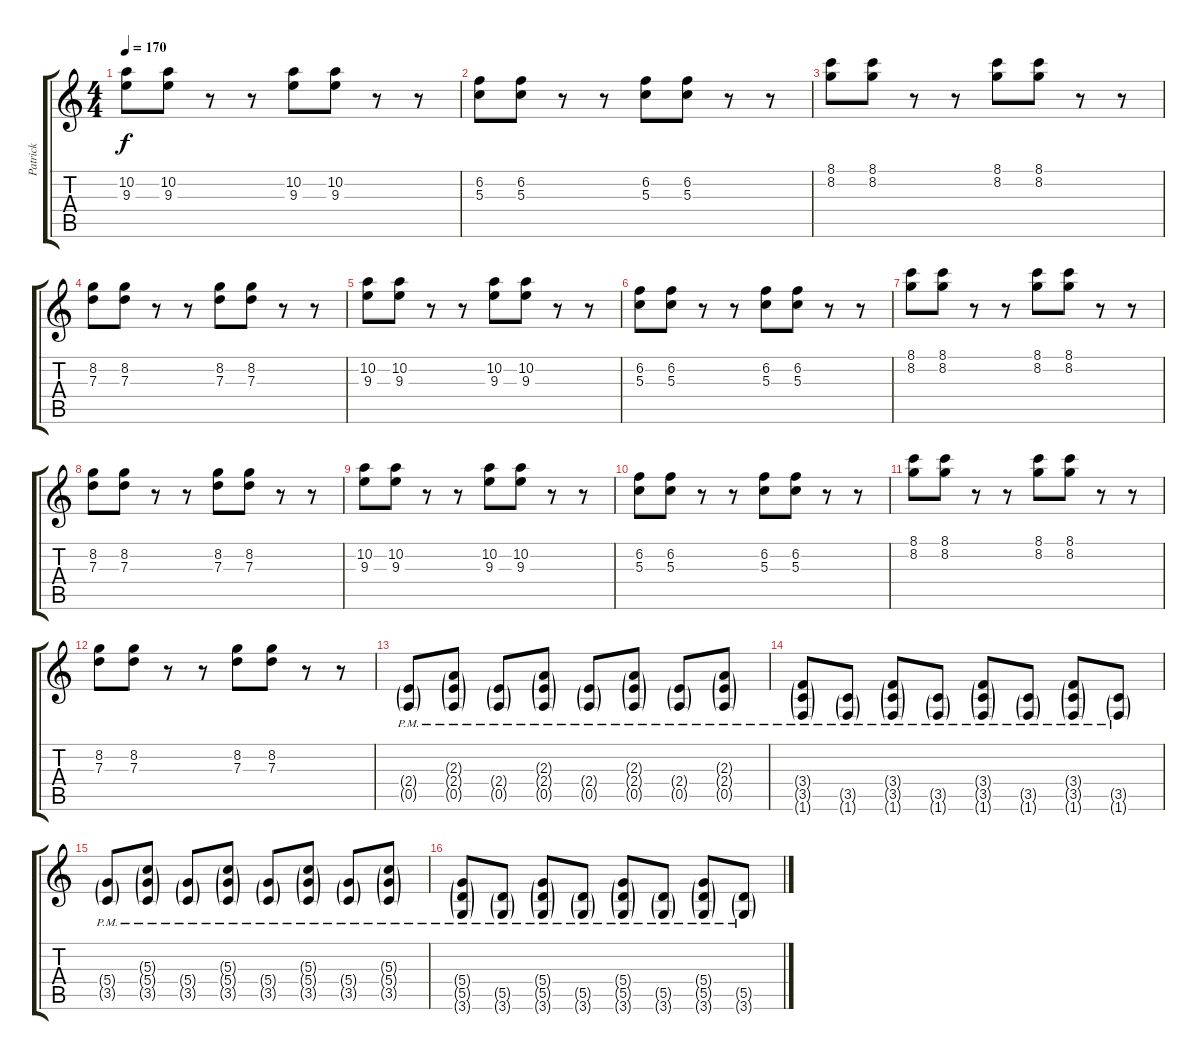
\track ("Patrick" "Patrick") {instrument distortionguitar}
\staff {score tabs}
\tuning (E4 B3 G3 D3 A2 E2) {hide}
\ts (4 4)
\tempo 170
\clef g2
\ks c
(10.2 9.3).8{dy f} (10.2 9.3).8 r.8 r.8 (10.2 9.3).8 (10.2 9.3).8 r.8 r.8 |
(6.2 5.3).8 (6.2 5.3).8 r.8 r.8 (6.2 5.3).8 (6.2 5.3).8 r.8 r.8 |
(8.1 8.2).8 (8.1 8.2).8 r.8 r.8 (8.1 8.2).8 (8.1 8.2).8 r.8 r.8 |
(8.2 7.3).8 (8.2 7.3).8 r.8 r.8 (8.2 7.3).8 (8.2 7.3).8 r.8 r.8 |
(10.2 9.3).8 (10.2 9.3).8 r.8 r.8 (10.2 9.3).8 (10.2 9.3).8 r.8 r.8 |
(6.2 5.3).8 (6.2 5.3).8 r.8 r.8 (6.2 5.3).8 (6.2 5.3).8 r.8 r.8 |
(8.1 8.2).8 (8.1 8.2).8 r.8 r.8 (8.1 8.2).8 (8.1 8.2).8 r.8 r.8 |
(8.2 7.3).8 (8.2 7.3).8 r.8 r.8 (8.2 7.3).8 (8.2 7.3).8 r.8 r.8 |
(10.2 9.3).8 (10.2 9.3).8 r.8 r.8 (10.2 9.3).8 (10.2 9.3).8 r.8 r.8 |
(6.2 5.3).8 (6.2 5.3).8 r.8 r.8 (6.2 5.3).8 (6.2 5.3).8 r.8 r.8 |
(8.1 8.2).8 (8.1 8.2).8 r.8 r.8 (8.1 8.2).8 (8.1 8.2).8 r.8 r.8 |
(8.2 7.3).8 (8.2 7.3).8 r.8 r.8 (8.2 7.3).8 (8.2 7.3).8 r.8 r.8 |
(2.4{g pm} 0.5{g pm}).8 (2.3{g pm} 2.4{g pm} 0.5{g pm}).8 (2.4{g pm} 0.5{g pm}).8 (2.3{g pm} 2.4{g pm} 0.5{g pm}).8 (2.4{g pm} 0.5{g pm}).8 (2.3{g pm} 2.4{g pm} 0.5{g pm}).8 (2.4{g pm} 0.5{g pm}).8 (2.3{g pm} 2.4{g pm} 0.5{g pm}).8 |
(3.4{g pm} 3.5{g pm} 1.6{g pm}).8 (3.5{g pm} 1.6{g pm}).8 (3.4{g pm} 3.5{g pm} 1.6{g pm}).8 (3.5{g pm} 1.6{g pm}).8 (3.4{g pm} 3.5{g pm} 1.6{g pm}).8 (3.5{g pm} 1.6{g pm}).8 (3.4{g pm} 3.5{g pm} 1.6{g pm}).8 (3.5{g pm} 1.6{g pm}).8 |
(5.4{g pm} 3.5{g pm}).8 (5.3{g pm} 5.4{g pm} 3.5{g pm}).8 (5.4{g pm} 3.5{g pm}).8 (5.3{g pm} 5.4{g pm} 3.5{g pm}).8 (5.4{g pm} 3.5{g pm}).8 (5.3{g pm} 5.4{g pm} 3.5{g pm}).8 (5.4{g pm} 3.5{g pm}).8 (5.3{g pm} 5.4{g pm} 3.5{g pm}).8 |
(5.4{g pm} 5.5{g pm} 3.6{g pm}).8 (5.5{g pm} 3.6{g pm}).8 (5.4{g pm} 5.5{g pm} 3.6{g pm}).8 (5.5{g pm} 3.6{g pm}).8 (5.4{g pm} 5.5{g pm} 3.6{g pm}).8 (5.5{g pm} 3.6{g pm}).8 (5.4{g pm} 5.5{g pm} 3.6{g pm}).8 (5.5{g pm} 3.6{g pm}).8
